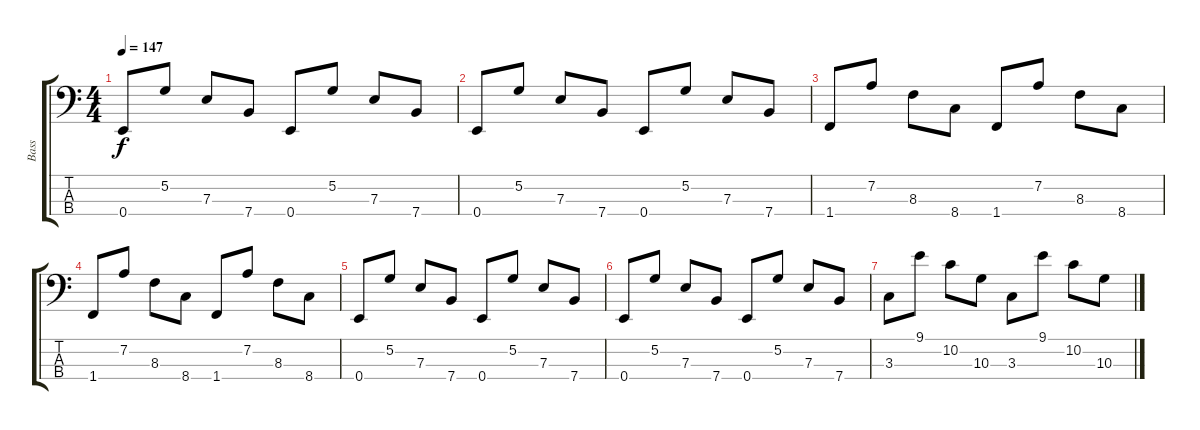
\track ("Bass" "Bass") {instrument synthbass2}
\staff {score tabs}
\tuning (G2 D2 A1 E1) {hide}
\ts (4 4)
\tempo 147
\clef f4
\ks c
0.4.8{dy f} 5.2.8 7.3.8 7.4.8 0.4.8 5.2.8 7.3.8 7.4.8 |
0.4.8 5.2.8 7.3.8 7.4.8 0.4.8 5.2.8 7.3.8 7.4.8 |
1.4.8 7.2.8 8.3.8 8.4.8 1.4.8 7.2.8 8.3.8 8.4.8 |
1.4.8 7.2.8 8.3.8 8.4.8 1.4.8 7.2.8 8.3.8 8.4.8 |
0.4.8 5.2.8 7.3.8 7.4.8 0.4.8 5.2.8 7.3.8 7.4.8 |
0.4.8 5.2.8 7.3.8 7.4.8 0.4.8 5.2.8 7.3.8 7.4.8 |
3.3.8 9.1.8 10.2.8 10.3.8 3.3.8 9.1.8 10.2.8 10.3.8
